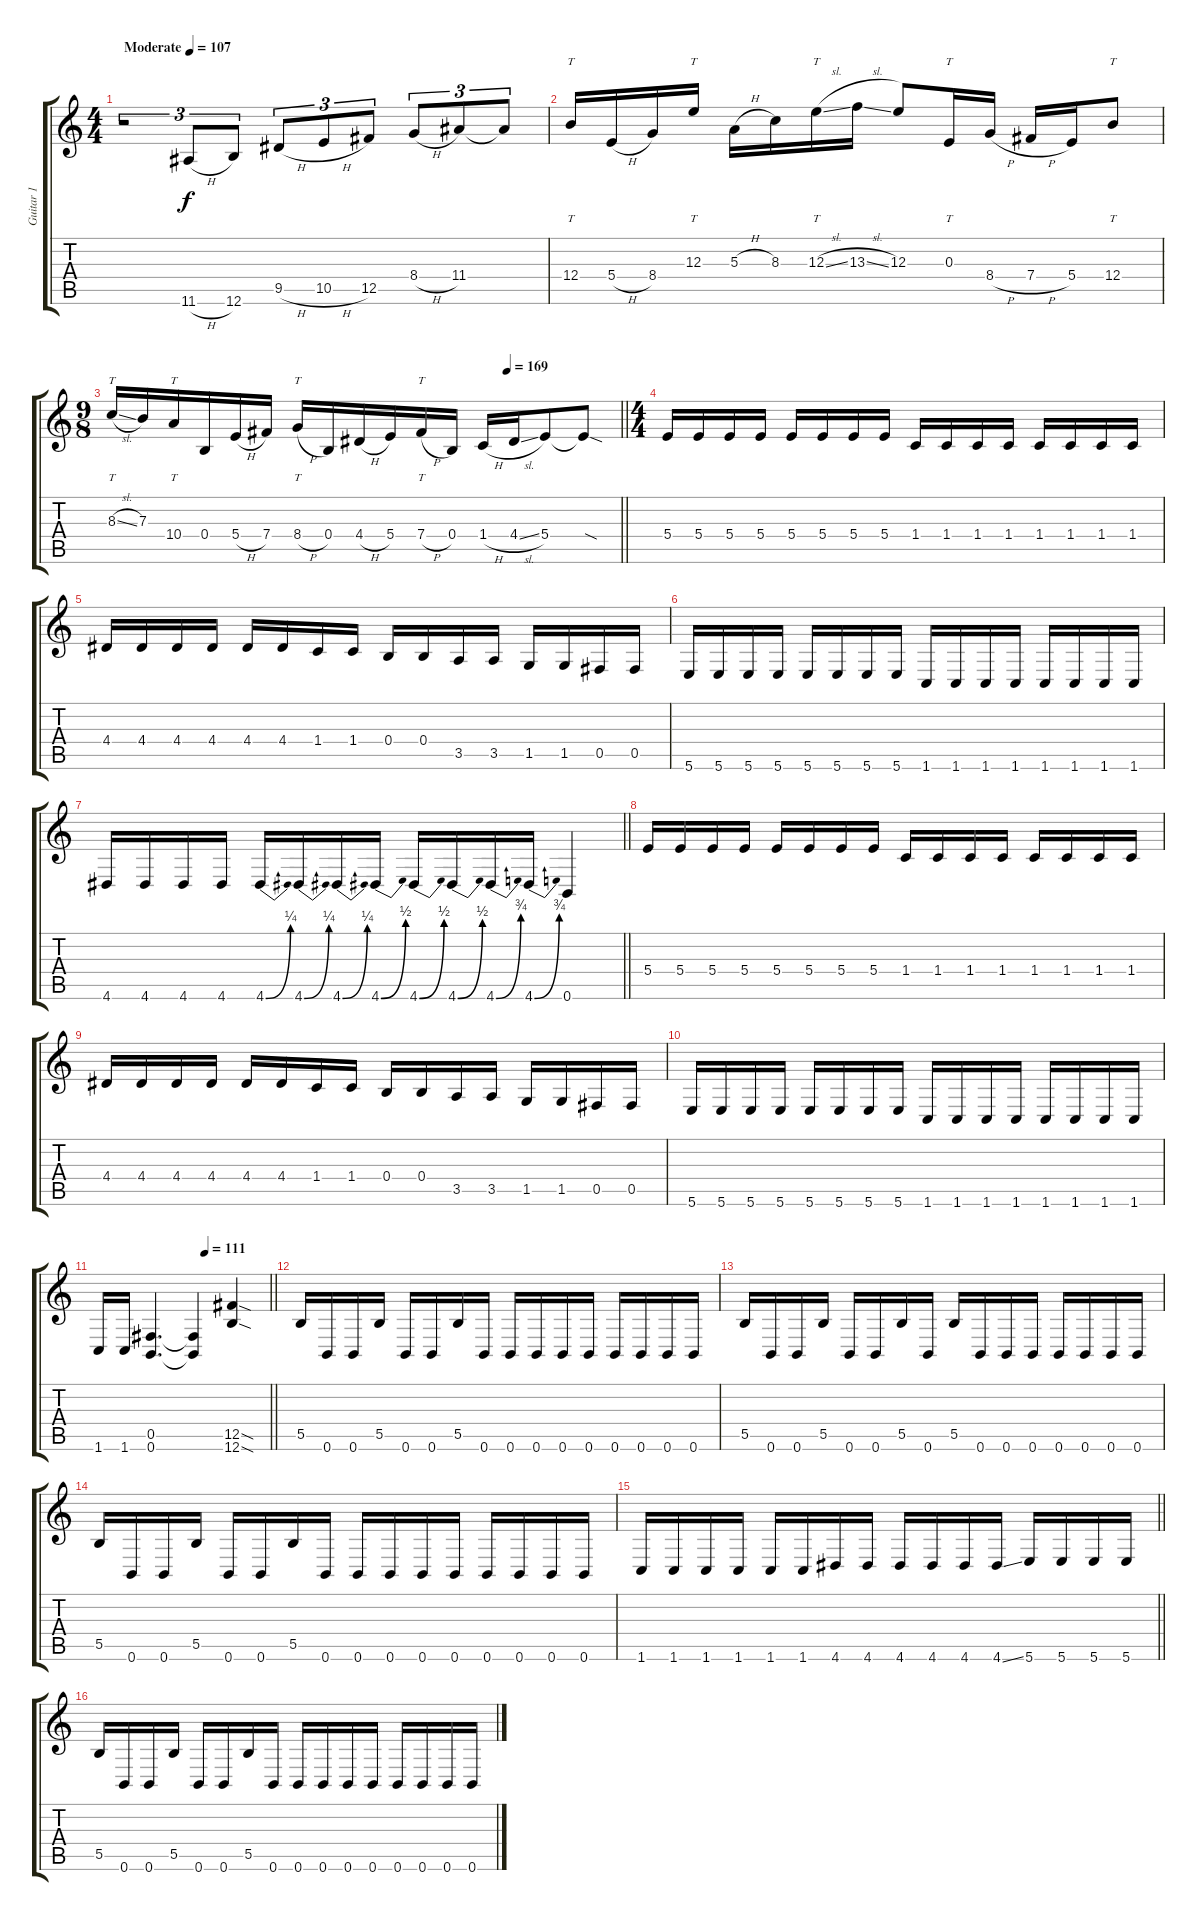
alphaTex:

\track ("Guitar 1" "Guitar 1") {instrument distortionguitar}
\staff {score tabs}
\tuning (Db4 Ab3 E3 B2 Gb2 B1) {hide}
\ts (4 4)
\tempo (107 "Moderate")
\clef g2
\ks c
r.2{tu (3 2) dy f instrument distortionguitar} 11.6{h}.8{tu (3 2)} 12.6.8{tu (3 2)} 9.5{h}.8{tu (3 2)} 10.5{h}.8{tu (3 2)} 12.5.8{tu (3 2)} 8.4{h}.8{tu (3 2)} 11.4.8{tu (3 2)} 11.4{t}.8{tu (3 2)} |
12.4.16{tt} 5.4{h}.16 8.4.16 12.3.16{tt} 5.3{h}.16 8.3.16 12.3{sl}.16{tt} 13.3{sl}.16 12.3.8 0.3.16{tt} 8.4{h}.16 7.4{h}.16 5.4.16 12.4.8{tt} |
\ts (9 8)
\tempo (169 0.7777777777777778)
\barLineRight lightlight
8.3{sl}.16{tt} 7.3.16 10.4.16{tt} 0.4.16 5.4{h}.16 7.4.16 8.4{h}.16{tt} 0.4.16 4.4{h}.16 5.4.16 7.4{h}.16{tt} 0.4.16 1.4{h}.16 4.4{sl}.16 5.4.8 5.4{sod t}.8 |
\ts (4 4)
\section ("" "")
5.4.16 5.4.16 5.4.16 5.4.16 5.4.16 5.4.16 5.4.16 5.4.16 1.4.16 1.4.16 1.4.16 1.4.16 1.4.16 1.4.16 1.4.16 1.4.16 |
4.4.16 4.4.16 4.4.16 4.4.16 4.4.16 4.4.16 1.4.16 1.4.16 0.4.16 0.4.16 3.5.16 3.5.16 1.5.16 1.5.16 0.5.16 0.5.16 |
5.6.16 5.6.16 5.6.16 5.6.16 5.6.16 5.6.16 5.6.16 5.6.16 1.6.16 1.6.16 1.6.16 1.6.16 1.6.16 1.6.16 1.6.16 1.6.16 |
\barLineRight lightlight
4.6.16 4.6.16 4.6.16 4.6.16 4.6{be (bend 0 0 60 1)}.16 4.6{be (bend 0 0 60 1)}.16 4.6{be (bend 0 0 60 1)}.16 4.6{be (bend 0 0 60 2)}.16 4.6{be (bend 0 0 60 2)}.16 4.6{be (bend 0 0 60 2)}.16 4.6{be (bend 0 0 60 3)}.16 4.6{be (bend 0 0 60 3)}.16 0.6.4 |
5.4.16 5.4.16 5.4.16 5.4.16 5.4.16 5.4.16 5.4.16 5.4.16 1.4.16 1.4.16 1.4.16 1.4.16 1.4.16 1.4.16 1.4.16 1.4.16 |
4.4.16 4.4.16 4.4.16 4.4.16 4.4.16 4.4.16 1.4.16 1.4.16 0.4.16 0.4.16 3.5.16 3.5.16 1.5.16 1.5.16 0.5.16 0.5.16 |
5.6.16 5.6.16 5.6.16 5.6.16 5.6.16 5.6.16 5.6.16 5.6.16 1.6.16 1.6.16 1.6.16 1.6.16 1.6.16 1.6.16 1.6.16 1.6.16 |
\tempo (111 0.625)
\barLineRight lightlight
1.6.16 1.6.16 (0.5 0.6).4{d} (0.5{t} 0.6{t}).4 (12.5{sod} 12.6{sod}).4 |
\section ("" "")
5.5.16 0.6.16 0.6.16 5.5.16 0.6.16 0.6.16 5.5.16 0.6.16 0.6.16 0.6.16 0.6.16 0.6.16 0.6.16 0.6.16 0.6.16 0.6.16 |
5.5.16 0.6.16 0.6.16 5.5.16 0.6.16 0.6.16 5.5.16 0.6.16 5.5.16 0.6.16 0.6.16 0.6.16 0.6.16 0.6.16 0.6.16 0.6.16 |
5.5.16 0.6.16 0.6.16 5.5.16 0.6.16 0.6.16 5.5.16 0.6.16 0.6.16 0.6.16 0.6.16 0.6.16 0.6.16 0.6.16 0.6.16 0.6.16 |
\barLineRight lightlight
1.6.16 1.6.16 1.6.16 1.6.16 1.6.16 1.6.16 4.6.16 4.6.16 4.6.16 4.6.16 4.6.16 4.6{ss}.16 5.6.16 5.6.16 5.6.16 5.6.16 |
5.5.16 0.6.16 0.6.16 5.5.16 0.6.16 0.6.16 5.5.16 0.6.16 0.6.16 0.6.16 0.6.16 0.6.16 0.6.16 0.6.16 0.6.16 0.6.16
